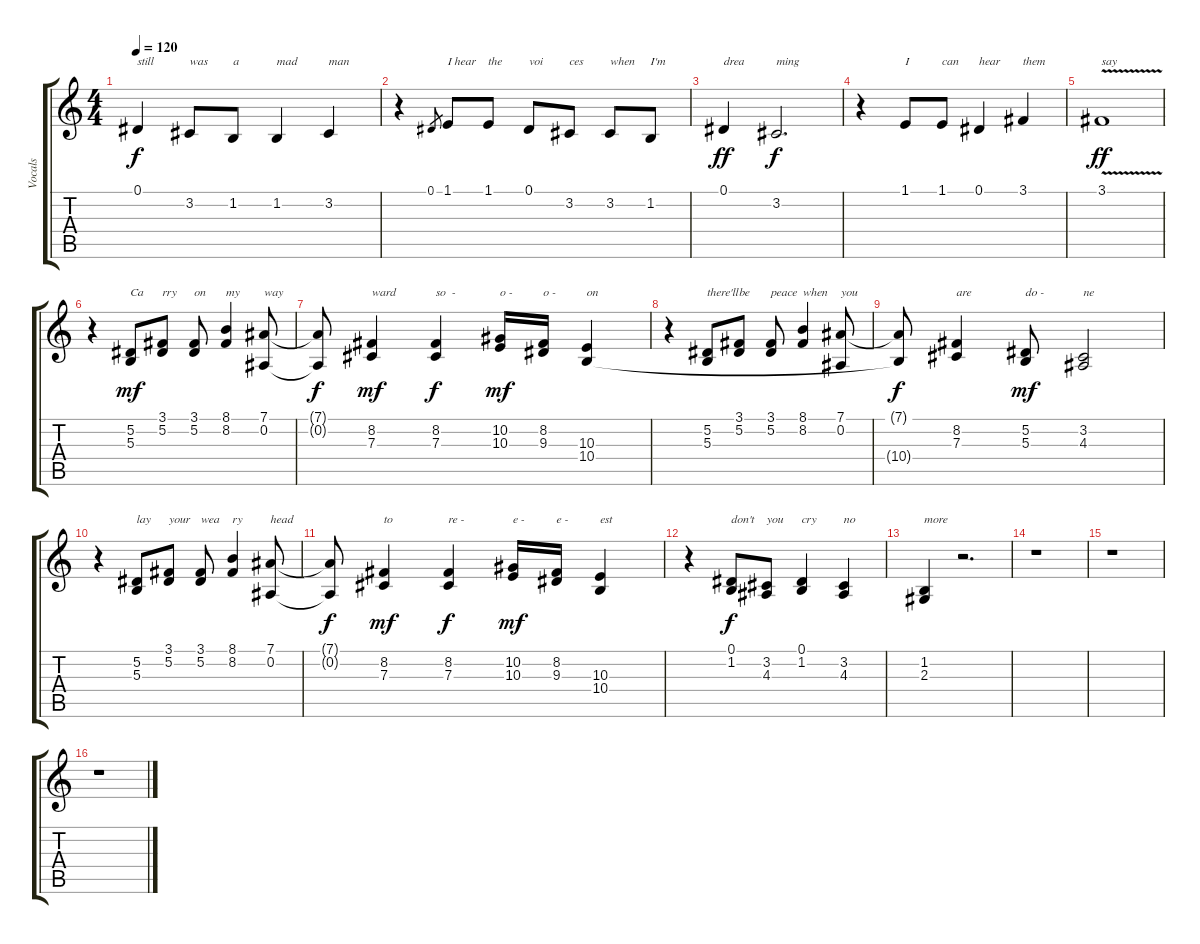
\track ("Vocals" "Vocals") {instrument altosax}
\staff {score tabs}
\tuning (Eb4 Bb3 Gb3 Db3 Ab2 Eb2) {hide}
\ts (4 4)
\tempo 120
\clef g2
\ks c
0.1.4{txt "still" dy f} 3.2.8{txt "was"} 1.2.8{txt "a"} 1.2.4{txt "mad"} 3.2.4{txt "man"} |
r.4 0.1.8{gr} 1.1.8{txt "I hear" volume 14} 1.1.8{txt "the"} 0.1.8{txt "voi"} 3.2.8{txt "ces"} 3.2.8{txt "when"} 1.2.8{txt "I'm"} |
0.1.4{txt "drea" dy ff} 3.2.2{d txt "ming" dy f} |
r.4 1.1.8{txt "I"} 1.1.8{txt "can"} 0.1.4{txt "hear"} 3.1.4{txt "them"} |
3.1{v}.1{txt "say" dy ff} |
r.4 (5.2 5.3).8{txt "Ca" dy mf} (3.1 5.2).8{txt "rry"} (3.1 5.2).8{txt "on"} (8.1 8.2).4{txt "my"} (7.1 0.2).8{txt "way"} |
(7.1{t} 0.2{t}).8{dy f} (8.2 7.3).4{txt "ward" dy mf} (8.2 7.3).4{txt "so  -" dy f} (10.2 10.3).16{txt "o - " dy mf} (8.2 9.3).16{txt "o -"} (10.3 10.4).4{txt "on"} |
r.4 (5.2 5.3).8{txt "there'll"} (3.1 5.2).8{txt "be"} (3.1 5.2).8{txt "peace"} (8.1 8.2).4{txt "when"} (7.1 0.2).8{txt "you"} |
(7.1{t} 10.4{t}).8{dy f} (8.2 7.3).4{txt "are"} (5.2 5.3).8{txt "do -" dy mf} (3.2 4.3).2{txt "ne"} |
r.4 (5.2 5.3).8{txt "lay"} (3.1 5.2).8{txt "your"} (3.1 5.2).8{txt "wea"} (8.1 8.2).4{txt "ry"} (7.1 0.2).8{txt "head"} |
(7.1{t} 0.2{t}).8{dy f} (8.2 7.3).4{txt "to" dy mf} (8.2 7.3).4{txt "re -" dy f} (10.2 10.3).16{txt "e -" dy mf} (8.2 9.3).16{txt "e -"} (10.3 10.4).4{txt "est"} |
r.4 (0.1 1.2).8{txt "don't" dy f} (3.2 4.3).8{txt "you"} (0.1 1.2).4{txt "cry"} (3.2 4.3).4{txt "no"} |
(1.2 2.3).4{txt "more"} r.2{d} |
r.1 |
r.1 |
r.1
